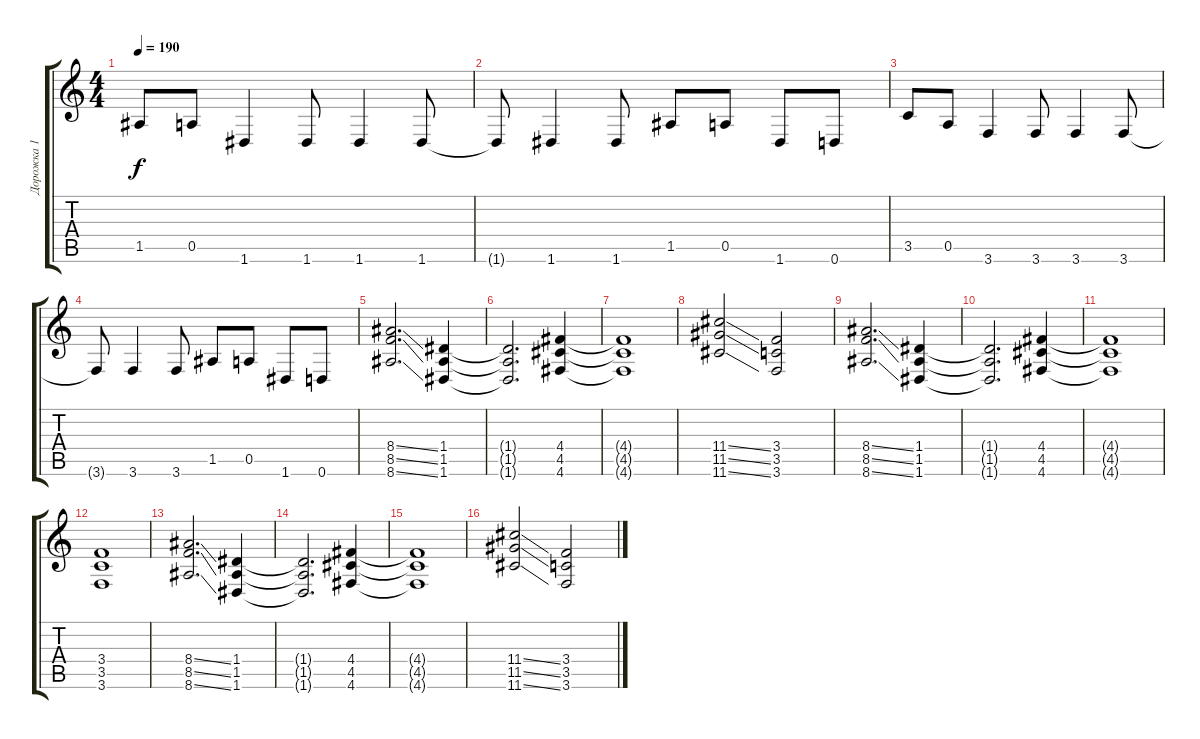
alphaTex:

\track ("Дорожка 1" "Дорожка 1") {instrument distortionguitar}
\staff {score tabs}
\tuning (E4 B3 G3 D3 A2 D2) {hide}
\ts (4 4)
\tempo 190
\clef g2
\ks c
1.5.8{dy f} 0.5.8 1.6.4 1.6.8 1.6.4 1.6.8 |
1.6{t}.8 1.6.4 1.6.8 1.5.8 0.5.8 1.6.8 0.6.8 |
3.5.8 0.5.8 3.6.4 3.6.8 3.6.4 3.6.8 |
3.6{t}.8 3.6.4 3.6.8 1.5.8 0.5.8 1.6.8 0.6.8 |
(8.4{ss} 8.5{ss} 8.6{ss}).2{d} (1.4 1.5 1.6).4 |
(1.4{t} 1.5{t} 1.6{t}).2{d} (4.4 4.5 4.6).4 |
(4.4{t} 4.5{t} 4.6{t}).1 |
(11.4{ss} 11.5{ss} 11.6{ss}).2 (3.4 3.5 3.6).2 |
(8.4{ss} 8.5{ss} 8.6{ss}).2{d} (1.4 1.5 1.6).4 |
(1.4{t} 1.5{t} 1.6{t}).2{d} (4.4 4.5 4.6).4 |
(4.4{t} 4.5{t} 4.6{t}).1 |
(3.4 3.5 3.6).1 |
(8.4{ss} 8.5{ss} 8.6{ss}).2{d} (1.4 1.5 1.6).4 |
(1.4{t} 1.5{t} 1.6{t}).2{d} (4.4 4.5 4.6).4 |
(4.4{t} 4.5{t} 4.6{t}).1 |
(11.4{ss} 11.5{ss} 11.6{ss}).2 (3.4 3.5 3.6).2
